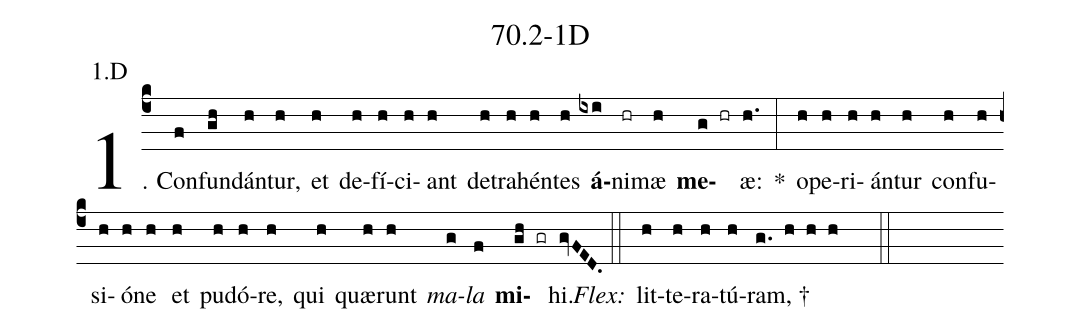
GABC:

name: 70.2-1D;
annotation: 1.D;
%%
(c4)1. Con(f)fun(gh)dán(h)tur,(h) et(h) de(h)fí(h)ci(h)ant(h) de(h)tra(h)hén(h)tes(h) <b>á</b>(ixi)ni(hr)mæ(h) <b>me</b>(g hr)æ:(h.) *(:) o(h)pe(h)ri(h)án(h)tur(h) con(h)fu(h)si(h)ó(h)ne(h) et(h) pu(h)dó(h)re,(h) qui(h) quæ(h)runt(h) <i>ma</i>(g)<i>la</i>(f) <b>mi</b>(gh gr)hi.(gvFED.) (::)
<i>Flex:</i>()  lit(h)te(h)ra(h)tú(h)ram, †(g. h h h  ::)
